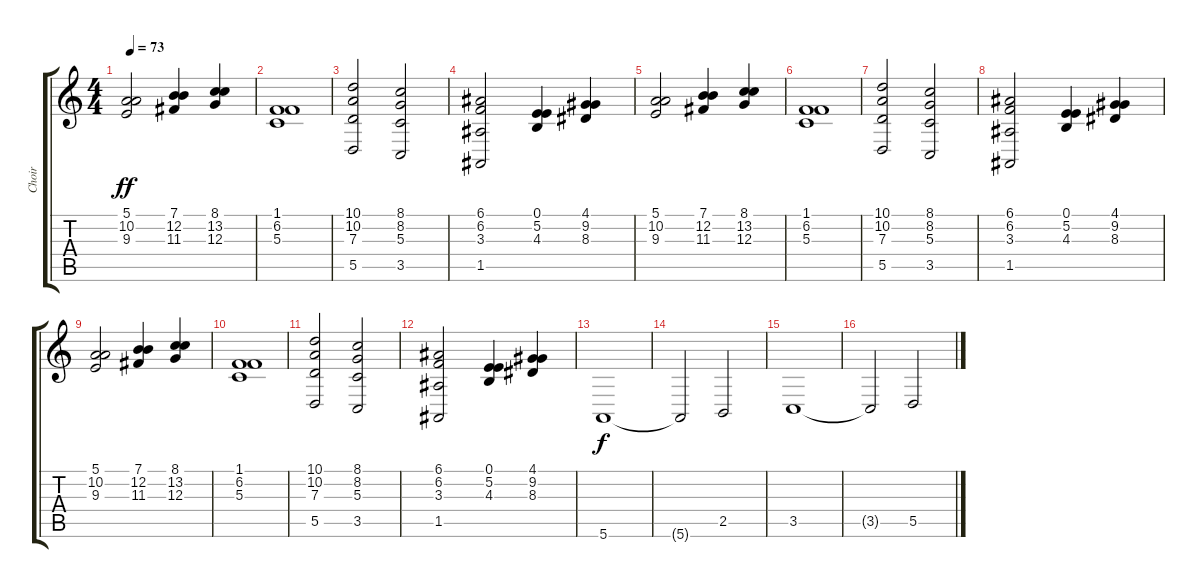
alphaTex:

\track ("Choir" "Choir") {instrument choiraahs}
\staff {score tabs}
\tuning (E4 B3 G3 D3 A2 E2) {hide}
\ts (4 4)
\tempo 73
\clef g2
\ks c
(5.1 10.2 9.3).2{dy ff instrument pad4choir} (7.1 12.2 11.3).4 (8.1 13.2 12.3).4 |
(1.1 6.2 5.3).1 |
(10.1 10.2 7.3 5.5).2 (8.1 8.2 5.3 3.5).2 |
(6.1 6.2 3.3 1.5).2 (0.1 5.2 4.3).4 (4.1 9.2 8.3).4 |
(5.1 10.2 9.3).2{instrument pad4choir} (7.1 12.2 11.3).4 (8.1 13.2 12.3).4 |
(1.1 6.2 5.3).1 |
(10.1 10.2 7.3 5.5).2 (8.1 8.2 5.3 3.5).2 |
(6.1 6.2 3.3 1.5).2 (0.1 5.2 4.3).4 (4.1 9.2 8.3).4 |
(5.1 10.2 9.3).2{instrument pad4choir} (7.1 12.2 11.3).4 (8.1 13.2 12.3).4 |
(1.1 6.2 5.3).1 |
(10.1 10.2 7.3 5.5).2 (8.1 8.2 5.3 3.5).2 |
(6.1 6.2 3.3 1.5).2 (0.1 5.2 4.3).4 (4.1 9.2 8.3).4 |
5.6.1{dy f} |
5.6{t}.2 2.5.2 |
3.5.1 |
3.5{t}.2 5.5.2
